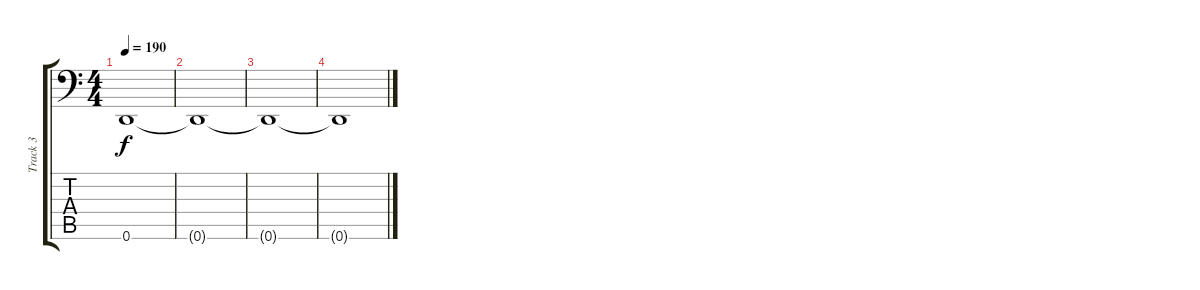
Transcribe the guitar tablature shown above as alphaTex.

\track ("Track 3" "Track 3") {instrument electricbasspick}
\staff {score tabs}
\tuning (E3 B2 G2 D2 A1 D1) {hide}
\ts (4 4)
\tempo 190
\clef f4
\ks c
0.6.1{dy f} |
0.6{t}.1 |
0.6{t}.1 |
0.6{t}.1
